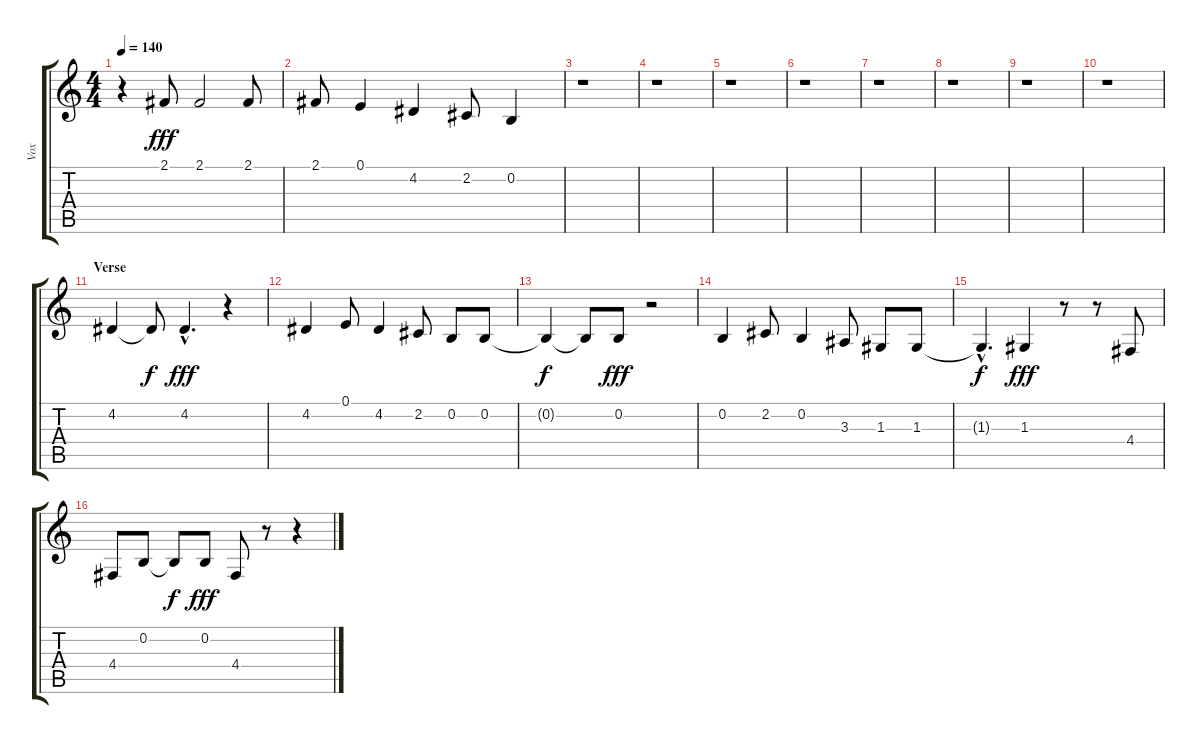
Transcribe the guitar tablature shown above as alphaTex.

\track ("Vox" "Vox") {instrument bassoon}
\staff {score tabs}
\tuning (E4 B3 G3 D3 A2 E2) {hide}
\ts (4 4)
\tempo 140
\clef g2
\ks c
r.4{dy fff instrument bassoon} 2.1.8 2.1.2 2.1.8 |
2.1.8 0.1.4 4.2.4 2.2.8 0.2.4 |
r.1 |
r.1 |
r.1 |
r.1 |
r.1 |
r.1 |
r.1 |
r.1 |
\section ("" "Verse")
4.2.4 4.2{t}.8{dy f} 4.2{hac}.4{d dy fff} r.4 |
4.2.4 0.1.8 4.2.4 2.2.8 0.2.8 0.2.8 |
0.2{t}.4{dy f} 0.2{t}.8 0.2.8{dy fff} r.2 |
0.2.4 2.2.8 0.2.4 3.3.8 1.3.8 1.3.8 |
1.3{hac t}.4{d dy f} 1.3.4{dy fff} r.8 r.8 4.4.8 |
4.4.8 0.2.8 0.2{t}.8{dy f} 0.2.8{dy fff} 4.4.8 r.8 r.4
